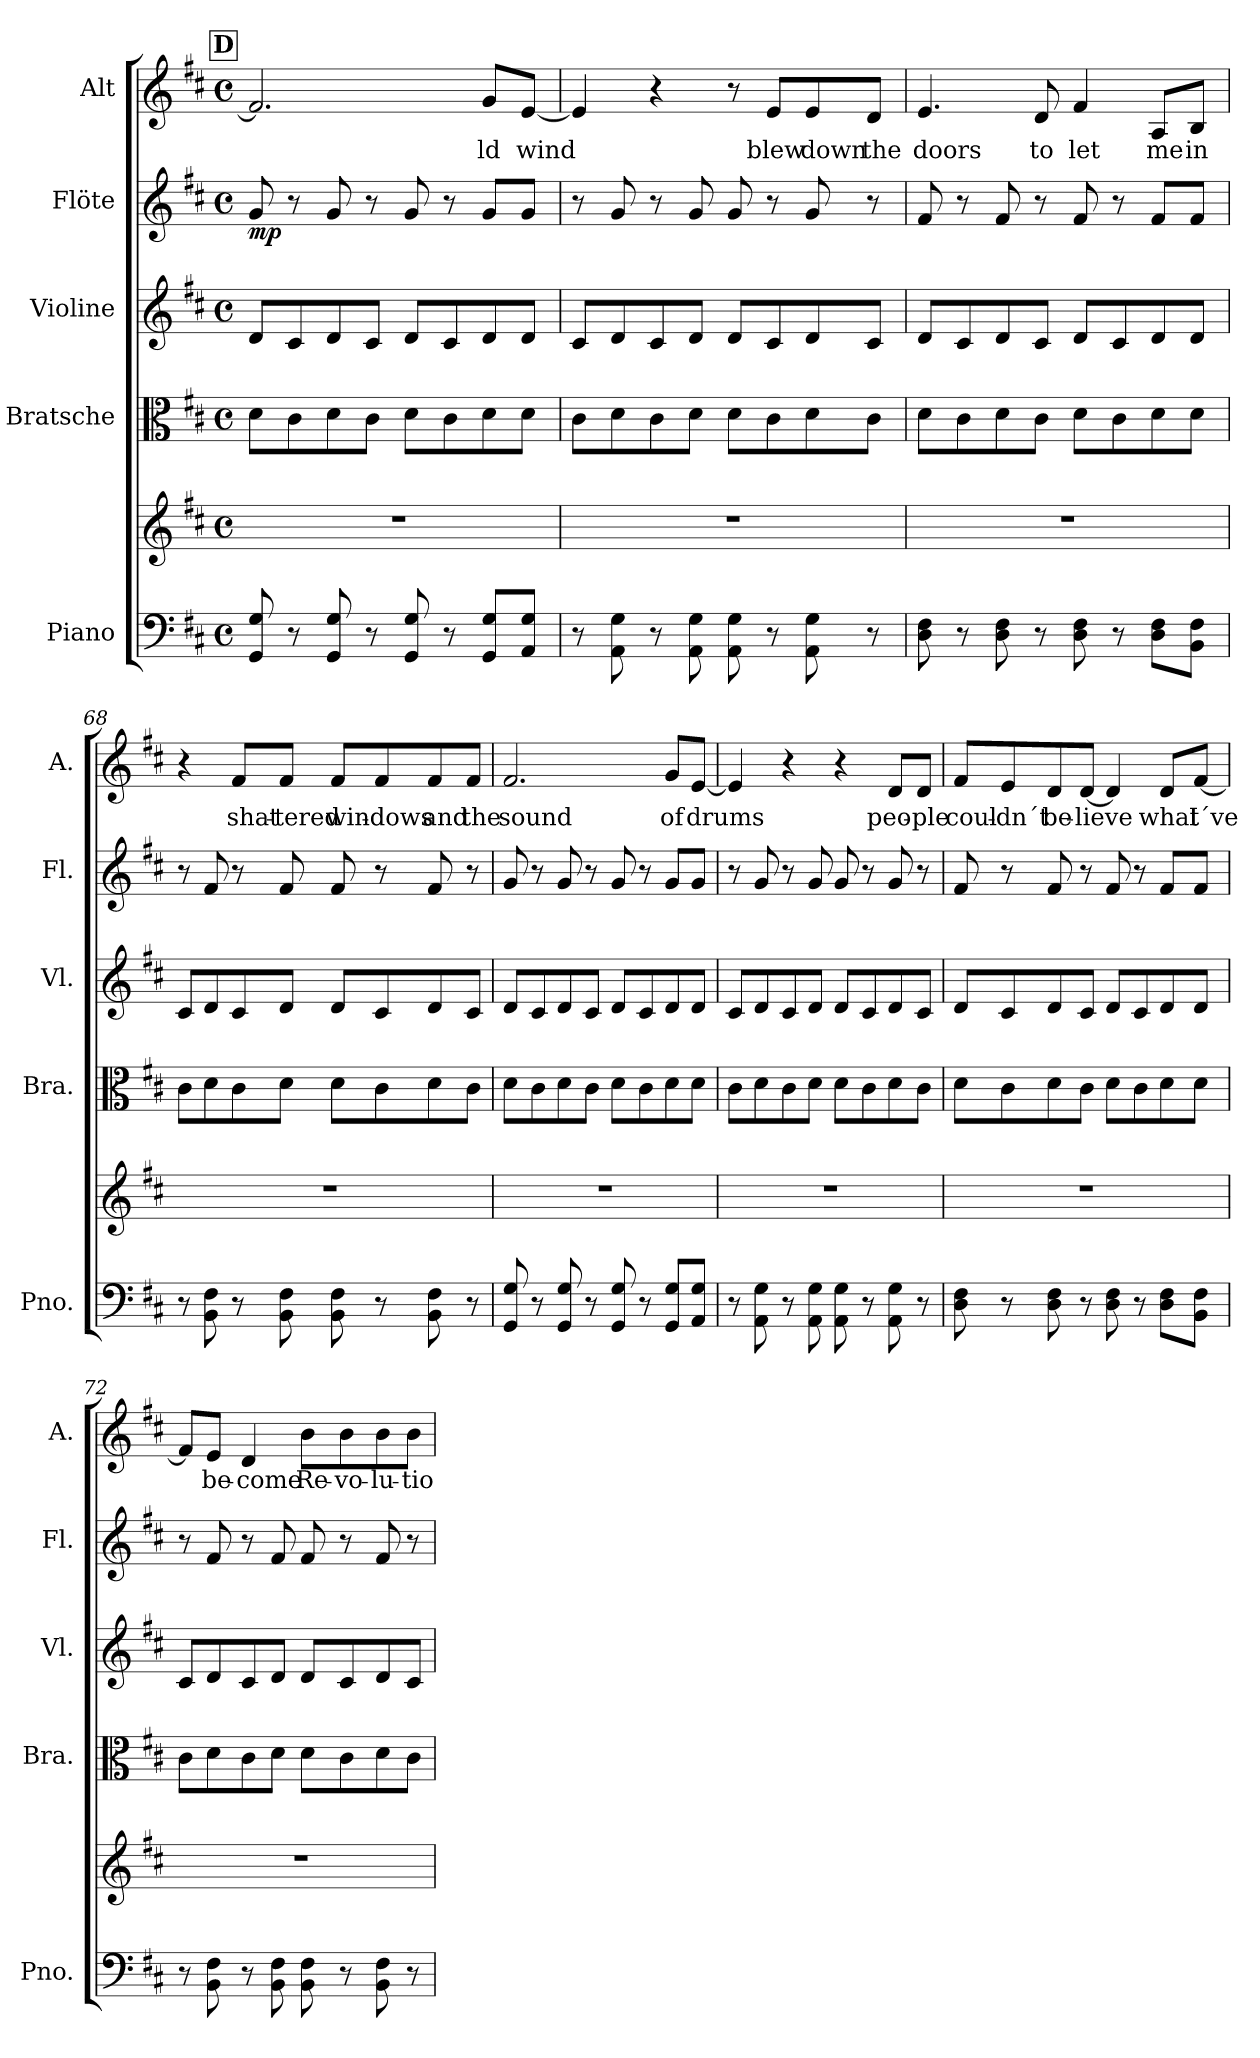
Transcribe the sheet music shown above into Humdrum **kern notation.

**kern	**kern	**kern	**kern	**kern	**dynam	**kern	**text
*part5	*part5	*part4	*part3	*part2	*part2	*part1	*part1
*staff6	*staff5	*staff4	*staff3	*staff2	*staff2	*staff1	*staff1
*I"Piano	*	*I"Bratsche	*I"Violine	*I"Flöte	*	*I"Alt	*
*I'Pno.	*	*I'Bra.	*I'Vl.	*I'Fl.	*	*I'A.	*
*clefF4	*clefG2	*clefC3	*clefG2	*clefG2	*	*clefG2	*
*k[f#c#]	*k[f#c#]	*k[f#c#]	*k[f#c#]	*k[f#c#]	*	*k[f#c#]	*
*M4/4	*M4/4	*M4/4	*M4/4	*M4/4	*	*M4/4	*
*met(c)	*met(c)	*met(c)	*met(c)	*met(c)	*	*met(c)	*
!!LO:REH:place=s1:a:B:fs=14:t=D
=65	=65	=65	=65	=65	=65	=65	=65
!	!	!	!	!	!LO:DY:b	!	!
8GG/ 8G/	1r	8d\L	8d/L	8g/	mp	2.f#/]	.
8r	.	8c#\	8c#/	8r	.	.	.
8GG/ 8G/	.	8d\	8d/	8g/	.	.	.
8r	.	8c#\J	8c#/J	8r	.	.	.
8GG/ 8G/	.	8d\L	8d/L	8g/	.	.	.
8r	.	8c#\	8c#/	8r	.	.	.
!	!	!	!	!	!	!	!LO:LY:b
8GG/ 8G/L	.	8d\	8d/	8g/L	.	8g/L	-ld
!	!	!	!	!	!	!	!LO:LY:b
8AA/ 8G/J	.	8d\J	8d/J	8g/J	.	[8e/J	wind
!!LO:LB:g=z
=66	=66	=66	=66	=66	=66	=66	=66
8r	1r	8c#\L	8c#/L	8r	.	4e/]	.
8AA\ 8G\	.	8d\	8d/	8g/	.	.	.
8r	.	8c#\	8c#/	8r	.	4r	.
8AA\ 8G\	.	8d\J	8d/J	8g/	.	.	.
8AA\ 8G\	.	8d\L	8d/L	8g/	.	8r	.
!	!	!	!	!	!	!	!LO:LY:b
8r	.	8c#\	8c#/	8r	.	8e/L	blew
!	!	!	!	!	!	!	!LO:LY:b
8AA\ 8G\	.	8d\	8d/	8g/	.	8e/	down
!	!	!	!	!	!	!	!LO:LY:b
8r	.	8c#\J	8c#/J	8r	.	8d/J	the
=67	=67	=67	=67	=67	=67	=67	=67
!	!	!	!	!	!	!	!LO:LY:b
8D\ 8F#\	1r	8d\L	8d/L	8f#/	.	4.e/	doors
8r	.	8c#\	8c#/	8r	.	.	.
8D\ 8F#\	.	8d\	8d/	8f#/	.	.	.
!	!	!	!	!	!	!	!LO:LY:b
8r	.	8c#\J	8c#/J	8r	.	8d/	to
!	!	!	!	!	!	!	!LO:LY:b
8D\ 8F#\	.	8d\L	8d/L	8f#/	.	4f#/	let
8r	.	8c#\	8c#/	8r	.	.	.
!	!	!	!	!	!	!	!LO:LY:b
8D\ 8F#\L	.	8d\	8d/	8f#/L	.	8A/L	me
!	!	!	!	!	!	!	!LO:LY:b
8BB\ 8F#\J	.	8d\J	8d/J	8f#/J	.	8B/J	in
=68	=68	=68	=68	=68	=68	=68	=68
8r	1r	8c#\L	8c#/L	8r	.	4r	.
8BB\ 8F#\	.	8d\	8d/	8f#/	.	.	.
!	!	!	!	!	!	!	!LO:LY:b
8r	.	8c#\	8c#/	8r	.	8f#/L	shat-
!	!	!	!	!	!	!	!LO:LY:b
8BB\ 8F#\	.	8d\J	8d/J	8f#/	.	8f#/J	-tered
!	!	!	!	!	!	!	!LO:LY:b
8BB\ 8F#\	.	8d\L	8d/L	8f#/	.	8f#/L	win-
!	!	!	!	!	!	!	!LO:LY:b
8r	.	8c#\	8c#/	8r	.	8f#/	-dows
!	!	!	!	!	!	!	!LO:LY:b
8BB\ 8F#\	.	8d\	8d/	8f#/	.	8f#/	and
!	!	!	!	!	!	!	!LO:LY:b
8r	.	8c#\J	8c#/J	8r	.	8f#/J	the
=69	=69	=69	=69	=69	=69	=69	=69
!	!	!	!	!	!	!	!LO:LY:b
8GG/ 8G/	1r	8d\L	8d/L	8g/	.	2.f#/	sound
8r	.	8c#\	8c#/	8r	.	.	.
8GG/ 8G/	.	8d\	8d/	8g/	.	.	.
8r	.	8c#\J	8c#/J	8r	.	.	.
8GG/ 8G/	.	8d\L	8d/L	8g/	.	.	.
8r	.	8c#\	8c#/	8r	.	.	.
!	!	!	!	!	!	!	!LO:LY:b
8GG/ 8G/L	.	8d\	8d/	8g/L	.	8g/L	of
!	!	!	!	!	!	!	!LO:LY:b
8AA/ 8G/J	.	8d\J	8d/J	8g/J	.	[8e/J	drums
!!LO:PB:g=z
=70	=70	=70	=70	=70	=70	=70	=70
8r	1r	8c#\L	8c#/L	8r	.	4e/]	.
8AA\ 8G\	.	8d\	8d/	8g/	.	.	.
8r	.	8c#\	8c#/	8r	.	4r	.
8AA\ 8G\	.	8d\J	8d/J	8g/	.	.	.
8AA\ 8G\	.	8d\L	8d/L	8g/	.	4r	.
8r	.	8c#\	8c#/	8r	.	.	.
!	!	!	!	!	!	!	!LO:LY:b
8AA\ 8G\	.	8d\	8d/	8g/	.	8d/L	peo-
!	!	!	!	!	!	!	!LO:LY:b
8r	.	8c#\J	8c#/J	8r	.	8d/J	-ple
=71	=71	=71	=71	=71	=71	=71	=71
!	!	!	!	!	!	!	!LO:LY:b
8D\ 8F#\	1r	8d\L	8d/L	8f#/	.	8f#/L	coul-
!	!	!	!	!	!	!	!LO:LY:b
8r	.	8c#\	8c#/	8r	.	8e/	-dn´t
!	!	!	!	!	!	!	!LO:LY:b
8D\ 8F#\	.	8d\	8d/	8f#/	.	8d/	be-
!	!	!	!	!	!	!	!LO:LY:b
8r	.	8c#\J	8c#/J	8r	.	[8d/J	-lieve
8D\ 8F#\	.	8d\L	8d/L	8f#/	.	4d/]	.
8r	.	8c#\	8c#/	8r	.	.	.
!	!	!	!	!	!	!	!LO:LY:b
8D\ 8F#\L	.	8d\	8d/	8f#/L	.	8d/L	what
!	!	!	!	!	!	!	!LO:LY:b
8BB\ 8F#\J	.	8d\J	8d/J	8f#/J	.	[8f#/J	I´ve
=72	=72	=72	=72	=72	=72	=72	=72
8r	1r	8c#\L	8c#/L	8r	.	8f#/L]	.
!	!	!	!	!	!	!	!LO:LY:b
8BB\ 8F#\	.	8d\	8d/	8f#/	.	8e/J	be-
!	!	!	!	!	!	!	!LO:LY:b
8r	.	8c#\	8c#/	8r	.	4d/	-come
8BB\ 8F#\	.	8d\J	8d/J	8f#/	.	.	.
!	!	!	!	!	!	!	!LO:LY:b
8BB\ 8F#\	.	8d\L	8d/L	8f#/	.	8b\L	Re-
!	!	!	!	!	!	!	!LO:LY:b
8r	.	8c#\	8c#/	8r	.	8b\	-vo-
!	!	!	!	!	!	!	!LO:LY:b
8BB\ 8F#\	.	8d\	8d/	8f#/	.	8b\	-lu-
!	!	!	!	!	!	!	!LO:LY:b
8r	.	8c#\J	8c#/J	8r	.	8b\J	-tio-
=	=	=	=	=	=	=	=
*-	*-	*-	*-	*-	*-	*-	*-
